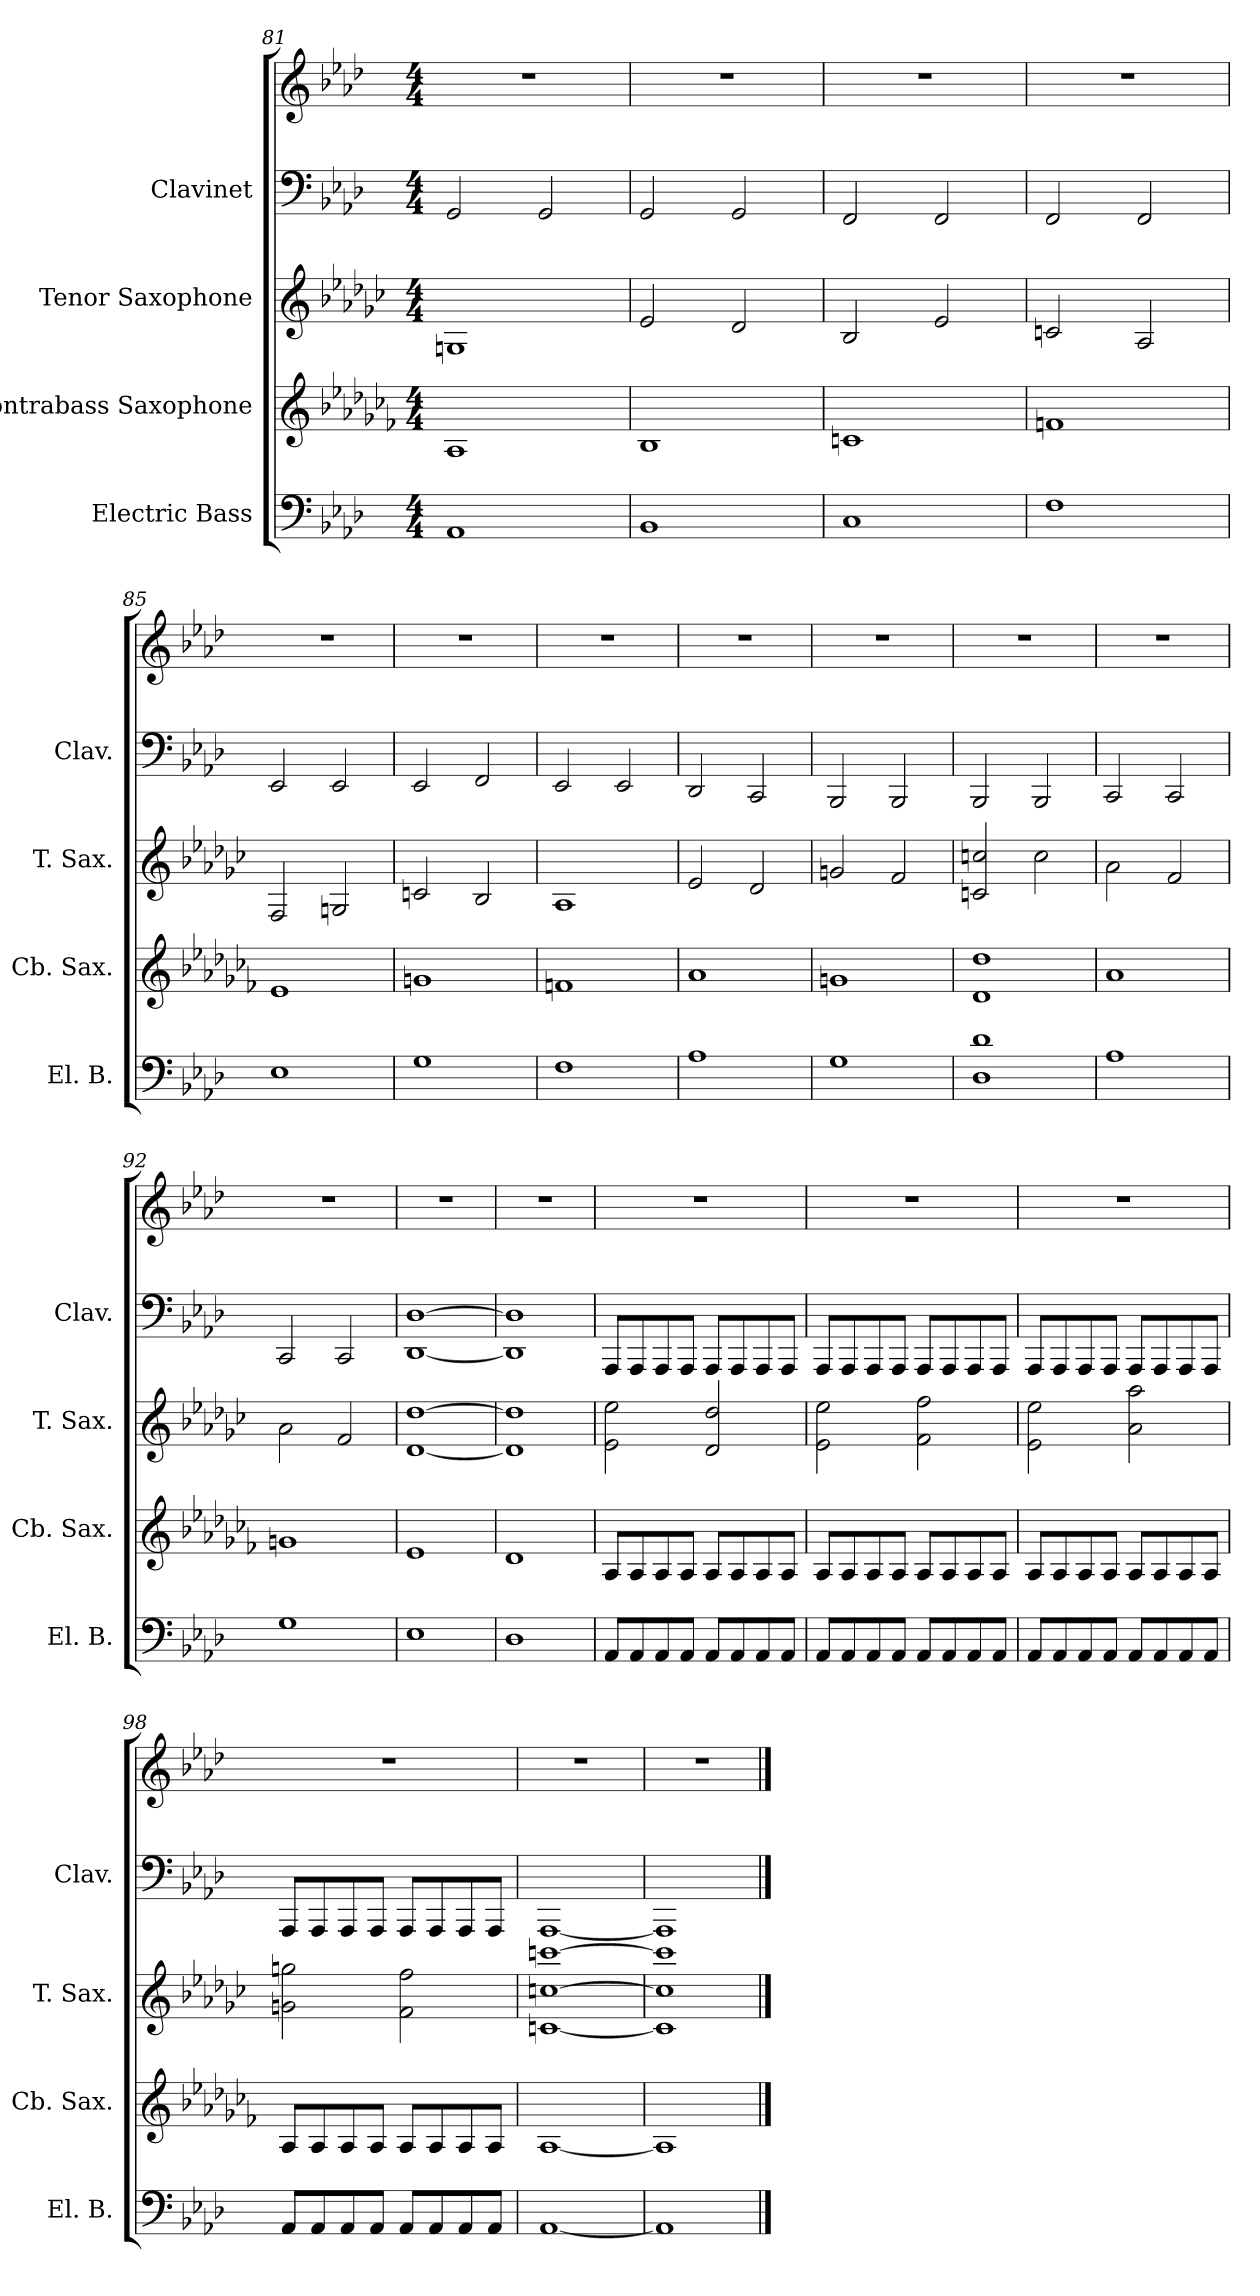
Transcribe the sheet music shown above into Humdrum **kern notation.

**kern	**kern	**kern	**kern	**kern
*part4	*part3	*part2	*part1	*part1
*staff5	*staff4	*staff3	*staff2	*staff1
*I"Electric Bass	*I"Contrabass Saxophone	*I"Tenor Saxophone	*I"Clavinet	*
*I'El. B.	*I'Cb. Sax.	*I'T. Sax.	*I'Clav.	*
*clefF4	*clefG2	*clefG2	*clefF4	*clefG2
*ITrd7c12	*ITrd19c33	*ITrd8c14	*	*
*k[b-e-a-d-]	*k[b-e-a-d-g-c-f-]	*k[b-e-a-d-g-c-]	*k[b-e-a-d-]	*k[b-e-a-d-]
*M4/4	*M4/4	*M4/4	*M4/4	*M4/4
=81	=81	=81	=81	=81
1AAA-	1AAA-	1GGn	2GG/	1r
.	.	.	2GG/	.
=82	=82	=82	=82	=82
1BBB-	1BBB-	2E-/	2GG/	1r
.	.	2D-/	2GG/	.
=83	=83	=83	=83	=83
1CC	1CCn	2BB-/	2FF/	1r
.	.	2E-/	2FF/	.
=84	=84	=84	=84	=84
1FF	1FFn	2Cn/	2FF/	1r
.	.	2AA-/	2FF/	.
=85	=85	=85	=85	=85
1EE-	1EE-	2FF/	2EE-/	1r
.	.	2GGn/	2EE-/	.
=86	=86	=86	=86	=86
1GG	1GGn	2Cn/	2EE-/	1r
.	.	2BB-/	2FF/	.
=87	=87	=87	=87	=87
1FF	1FFn	1AA-	2EE-/	1r
.	.	.	2EE-/	.
!!LO:PB:g=z
=88	=88	=88	=88	=88
1AA-	1AA-	2E-/	2DD-/	1r
.	.	2D-/	2CC/	.
=89	=89	=89	=89	=89
1GG	1GGn	2Gn/	2BBB-/	1r
.	.	2F/	2BBB-/	.
=90	=90	=90	=90	=90
1DD- 1D-	1DD- 1D-	2Cn/ 2cn/	2BBB-/	1r
.	.	2c\	2BBB-/	.
=91	=91	=91	=91	=91
1AA-	1AA-	2A-\	2CC/	1r
.	.	2F/	2CC/	.
=92	=92	=92	=92	=92
1GG	1GGn	2A-\	2CC/	1r
.	.	2F/	2CC/	.
=93	=93	=93	=93	=93
1EE-	1EE-	[1D- [1d-	[1DD- [1D-	1r
=94	=94	=94	=94	=94
1DD-	1DD-	1D-] 1d-]	1DD-] 1D-]	1r
=95	=95	=95	=95	=95
8AAA-/L	8AAA-/L	2E-\ 2e-\	8AAA-/L	1r
8AAA-/	8AAA-/	.	8AAA-/	.
8AAA-/	8AAA-/	.	8AAA-/	.
8AAA-/J	8AAA-/J	.	8AAA-/J	.
8AAA-/L	8AAA-/L	2D-/ 2d-/	8AAA-/L	.
8AAA-/	8AAA-/	.	8AAA-/	.
8AAA-/	8AAA-/	.	8AAA-/	.
8AAA-/J	8AAA-/J	.	8AAA-/J	.
!!LO:LB:g=z
=96	=96	=96	=96	=96
8AAA-/L	8AAA-/L	2E-\ 2e-\	8AAA-/L	1r
8AAA-/	8AAA-/	.	8AAA-/	.
8AAA-/	8AAA-/	.	8AAA-/	.
8AAA-/J	8AAA-/J	.	8AAA-/J	.
8AAA-/L	8AAA-/L	2F\ 2f\	8AAA-/L	.
8AAA-/	8AAA-/	.	8AAA-/	.
8AAA-/	8AAA-/	.	8AAA-/	.
8AAA-/J	8AAA-/J	.	8AAA-/J	.
=97	=97	=97	=97	=97
8AAA-/L	8AAA-/L	2E-\ 2e-\	8AAA-/L	1r
8AAA-/	8AAA-/	.	8AAA-/	.
8AAA-/	8AAA-/	.	8AAA-/	.
8AAA-/J	8AAA-/J	.	8AAA-/J	.
8AAA-/L	8AAA-/L	2A-\ 2a-\	8AAA-/L	.
8AAA-/	8AAA-/	.	8AAA-/	.
8AAA-/	8AAA-/	.	8AAA-/	.
8AAA-/J	8AAA-/J	.	8AAA-/J	.
=98	=98	=98	=98	=98
8AAA-/L	8AAA-/L	2Gn\ 2gn\	8AAA-/L	1r
8AAA-/	8AAA-/	.	8AAA-/	.
8AAA-/	8AAA-/	.	8AAA-/	.
8AAA-/J	8AAA-/J	.	8AAA-/J	.
8AAA-/L	8AAA-/L	2F\ 2f\	8AAA-/L	.
8AAA-/	8AAA-/	.	8AAA-/	.
8AAA-/	8AAA-/	.	8AAA-/	.
8AAA-/J	8AAA-/J	.	8AAA-/J	.
=99	=99	=99	=99	=99
[1AAA-	[1AAA-	[1Cn [1cn [1ccn	[1AAA-	1r
=100	=100	=100	=100	=100
1AAA-]	1AAA-]	1C] 1c] 1cc]	1AAA-]	1r
==	==	==	==	==
*-	*-	*-	*-	*-
